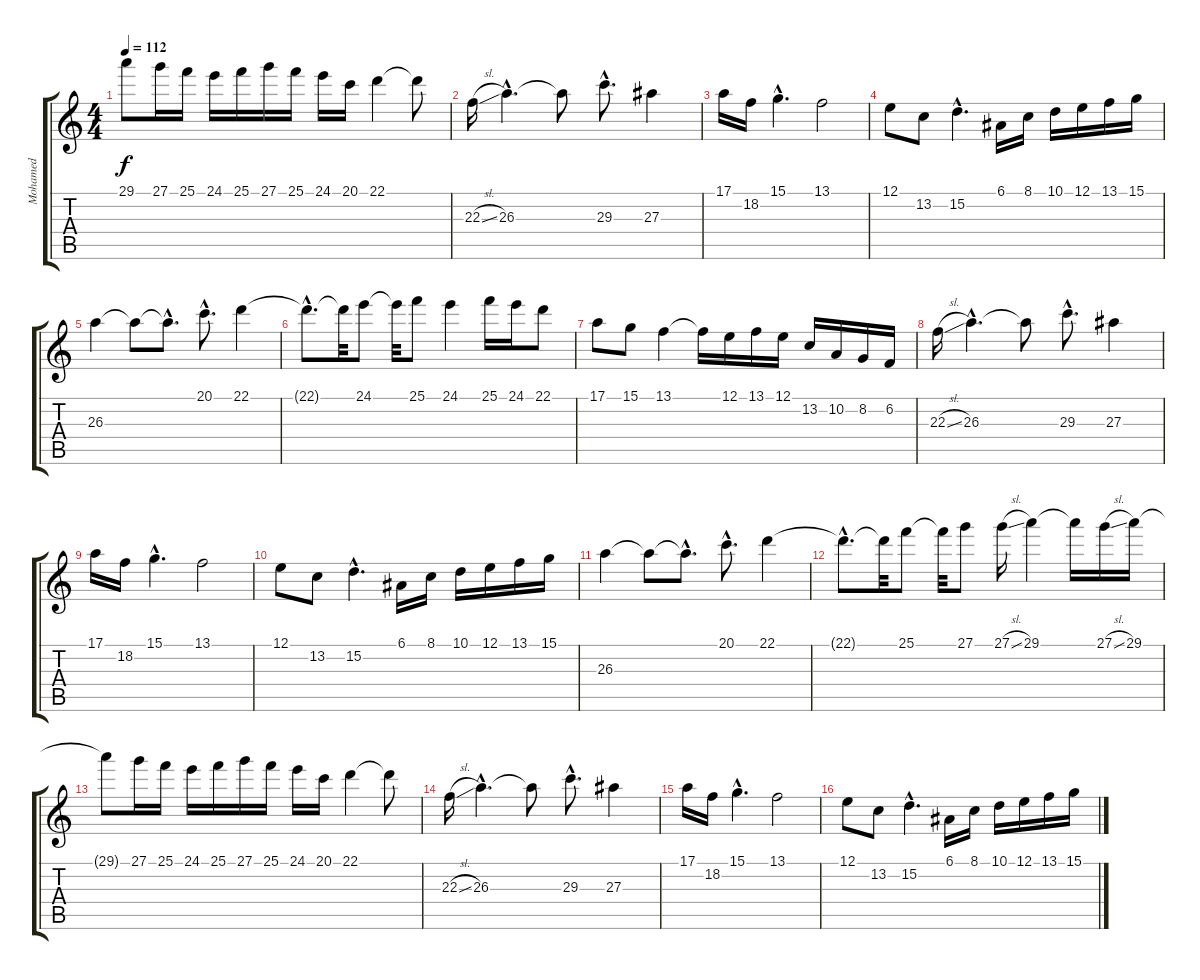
\track ("Mohamed" "Mohamed") {instrument violin}
\staff {score tabs}
\tuning (E4 B3 G3 D3 A2 E2) {hide}
\ts (4 4)
\tempo 112
\clef g2
\ks c
29.1{t}.8{dy f} 27.1.16 25.1.16 24.1.16 25.1.16 27.1.16 25.1.16 24.1.16 20.1.16 22.1.4 22.1{t}.8 |
22.3{sl}.16 26.3{hac}.4{d} 26.3{t}.8 29.3{hac}.8{d} 27.3.4 |
17.1.16 18.2.16 15.1{hac}.4{d} 13.1.2 |
12.1.8 13.2.8 15.2{hac}.4{d} 6.1.16 8.1.16 10.1.16 12.1.16 13.1.16 15.1.16 |
26.3.4 26.3{t}.8 26.3{hac t}.8{d} 20.1{hac}.8{d} 22.1.4 |
22.1{hac t}.8{d} 22.1{t}.32 24.1.8 24.1{t}.32 25.1.8 24.1.4 25.1.16 24.1.16 22.1.8 |
17.1.8 15.1.8 13.1.4 13.1{t}.16 12.1.16 13.1.16 12.1.16 13.2.16 10.2.16 8.2.16 6.2.16 |
22.3{sl}.16 26.3{hac}.4{d} 26.3{t}.8 29.3{hac}.8{d} 27.3.4 |
17.1.16 18.2.16 15.1{hac}.4{d} 13.1.2 |
12.1.8 13.2.8 15.2{hac}.4{d} 6.1.16 8.1.16 10.1.16 12.1.16 13.1.16 15.1.16 |
26.3.4 26.3{t}.8 26.3{hac t}.8{d} 20.1{hac}.8{d} 22.1.4 |
22.1{hac t}.8{d} 22.1{t}.32 25.1.8 25.1{t}.32 27.1.8 27.1{sl}.16 29.1.4 29.1{t}.16 27.1{sl}.16 29.1.16 |
29.1{t}.8 27.1.16 25.1.16 24.1.16 25.1.16 27.1.16 25.1.16 24.1.16 20.1.16 22.1.4 22.1{t}.8 |
22.3{sl}.16 26.3{hac}.4{d} 26.3{t}.8 29.3{hac}.8{d} 27.3.4 |
17.1.16 18.2.16 15.1{hac}.4{d} 13.1.2 |
12.1.8 13.2.8 15.2{hac}.4{d} 6.1.16 8.1.16 10.1.16 12.1.16 13.1.16 15.1.16
